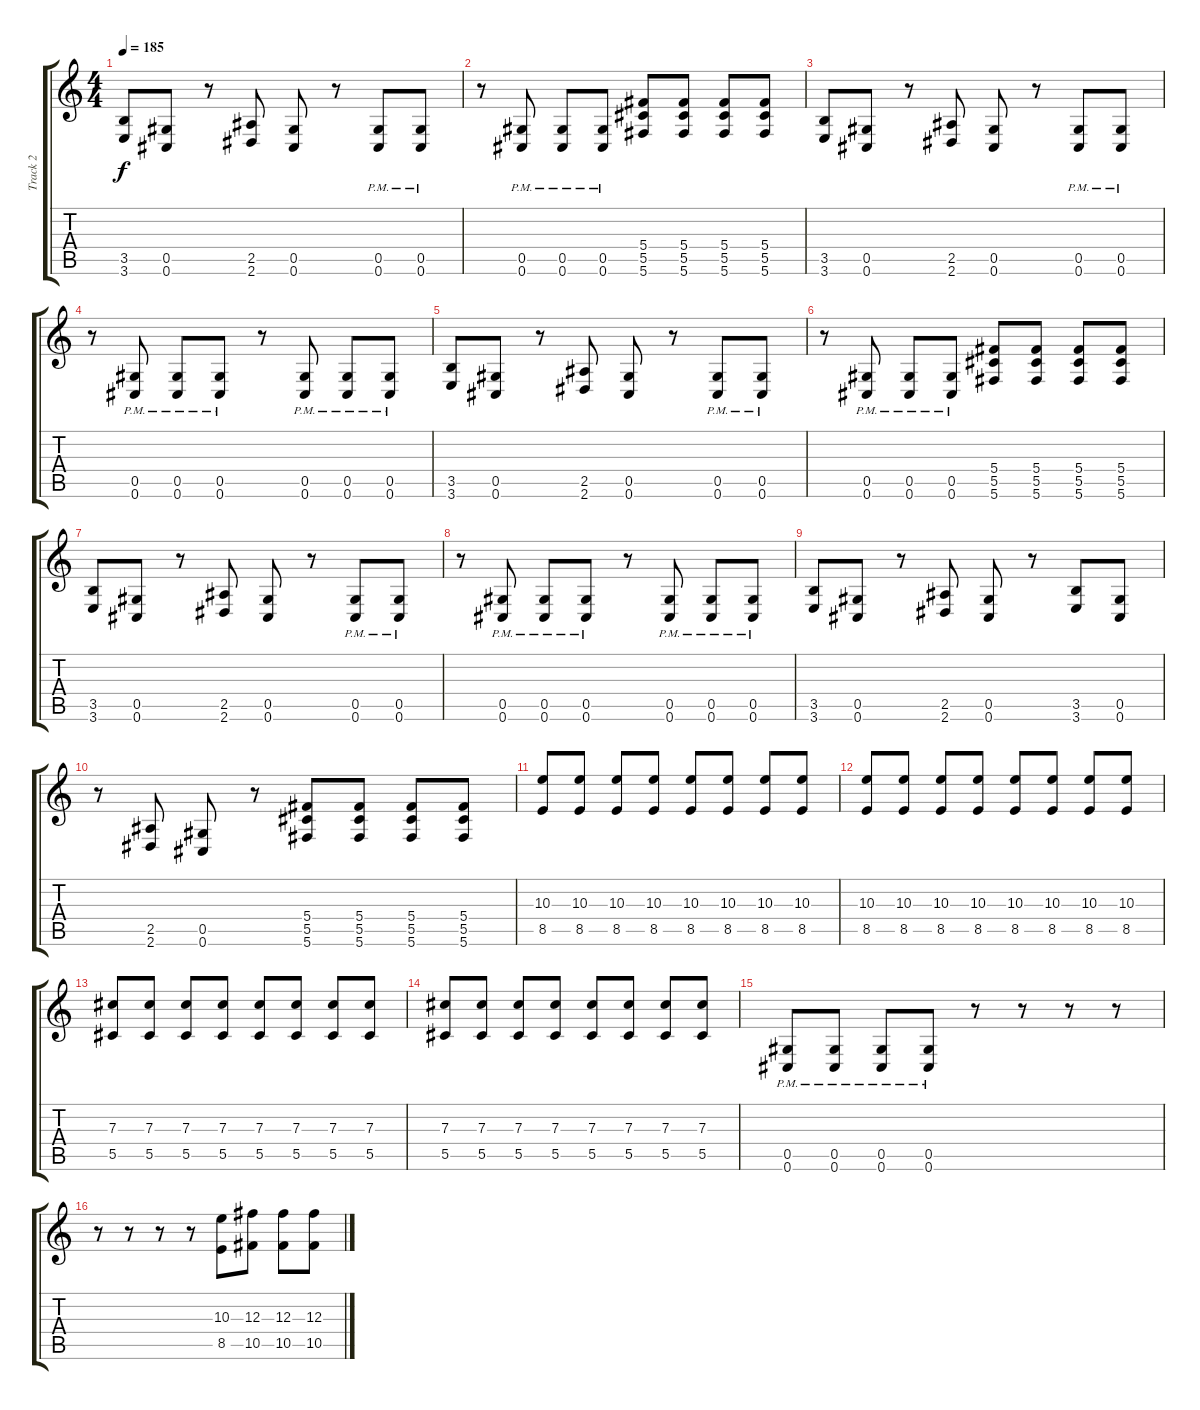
\track ("Track 2" "Track 2") {instrument distortionguitar}
\staff {score tabs}
\tuning (Eb4 Bb3 Gb3 Db3 Ab2 Db2) {hide}
\ts (4 4)
\tempo 185
\clef g2
\ks c
(3.5 3.6).8{dy f} (0.5 0.6).8 r.8 (2.5 2.6).8 (0.5 0.6).8 r.8 (0.5{pm} 0.6{pm}).8 (0.5{pm} 0.6{pm}).8 |
r.8 (0.5{pm} 0.6{pm}).8 (0.5{pm} 0.6{pm}).8 (0.5{pm} 0.6{pm}).8 (5.4 5.5 5.6).8 (5.4 5.5 5.6).8 (5.4 5.5 5.6).8 (5.4 5.5 5.6).8 |
(3.5 3.6).8 (0.5 0.6).8 r.8 (2.5 2.6).8 (0.5 0.6).8 r.8 (0.5{pm} 0.6{pm}).8 (0.5{pm} 0.6{pm}).8 |
r.8 (0.5{pm} 0.6{pm}).8 (0.5{pm} 0.6{pm}).8 (0.5{pm} 0.6{pm}).8 r.8 (0.5{pm} 0.6{pm}).8 (0.5{pm} 0.6{pm}).8 (0.5{pm} 0.6{pm}).8 |
(3.5 3.6).8 (0.5 0.6).8 r.8 (2.5 2.6).8 (0.5 0.6).8 r.8 (0.5{pm} 0.6{pm}).8 (0.5{pm} 0.6{pm}).8 |
r.8 (0.5{pm} 0.6{pm}).8 (0.5{pm} 0.6{pm}).8 (0.5{pm} 0.6{pm}).8 (5.4 5.5 5.6).8 (5.4 5.5 5.6).8 (5.4 5.5 5.6).8 (5.4 5.5 5.6).8 |
(3.5 3.6).8 (0.5 0.6).8 r.8 (2.5 2.6).8 (0.5 0.6).8 r.8 (0.5{pm} 0.6{pm}).8 (0.5{pm} 0.6{pm}).8 |
r.8 (0.5{pm} 0.6{pm}).8 (0.5{pm} 0.6{pm}).8 (0.5{pm} 0.6{pm}).8 r.8 (0.5{pm} 0.6{pm}).8 (0.5{pm} 0.6{pm}).8 (0.5{pm} 0.6{pm}).8 |
(3.5 3.6).8 (0.5 0.6).8 r.8 (2.5 2.6).8 (0.5 0.6).8 r.8 (3.5 3.6).8 (0.5 0.6).8 |
r.8 (2.5 2.6).8 (0.5 0.6).8 r.8 (5.4 5.5 5.6).8 (5.4 5.5 5.6).8 (5.4 5.5 5.6).8 (5.4 5.5 5.6).8 |
(10.3 8.5).8 (10.3 8.5).8 (10.3 8.5).8 (10.3 8.5).8 (10.3 8.5).8 (10.3 8.5).8 (10.3 8.5).8 (10.3 8.5).8 |
(10.3 8.5).8 (10.3 8.5).8 (10.3 8.5).8 (10.3 8.5).8 (10.3 8.5).8 (10.3 8.5).8 (10.3 8.5).8 (10.3 8.5).8 |
(7.3 5.5).8 (7.3 5.5).8 (7.3 5.5).8 (7.3 5.5).8 (7.3 5.5).8 (7.3 5.5).8 (7.3 5.5).8 (7.3 5.5).8 |
(7.3 5.5).8 (7.3 5.5).8 (7.3 5.5).8 (7.3 5.5).8 (7.3 5.5).8 (7.3 5.5).8 (7.3 5.5).8 (7.3 5.5).8 |
(0.5{pm} 0.6{pm}).8 (0.5{pm} 0.6{pm}).8 (0.5{pm} 0.6{pm}).8 (0.5{pm} 0.6{pm}).8 r.8 r.8 r.8 r.8 |
r.8 r.8 r.8 r.8 (10.3 8.5).8 (12.3 10.5).8 (12.3 10.5).8 (12.3 10.5).8
